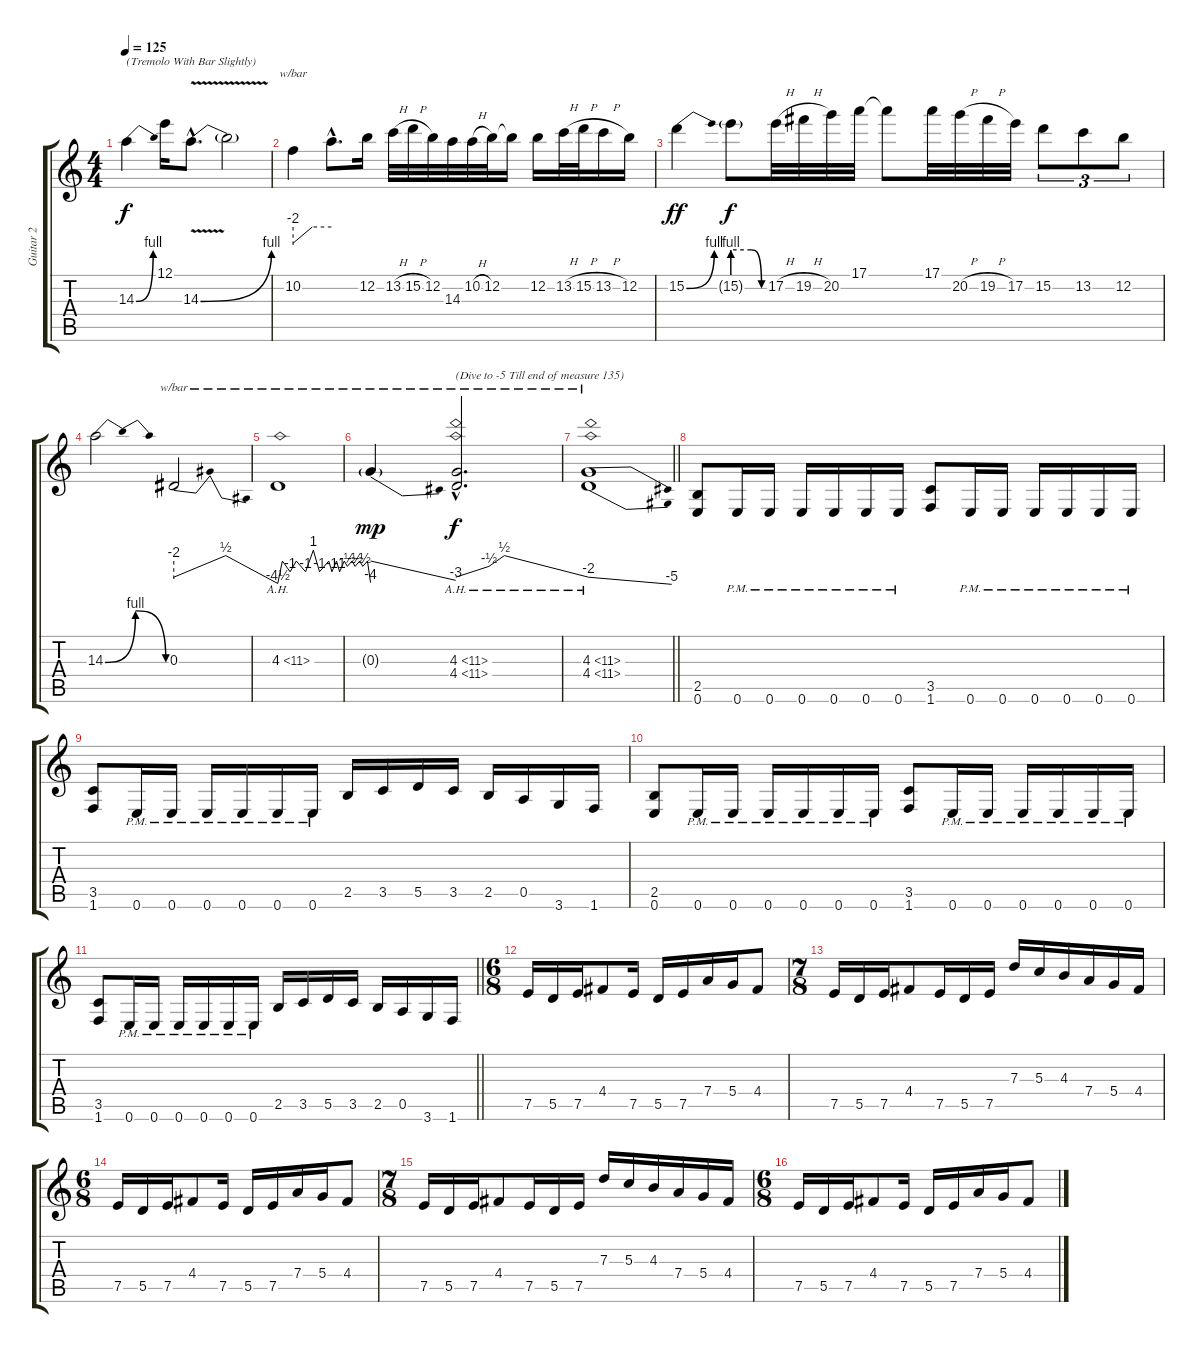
\track ("Guitar 2" "Guitar 2") {instrument distortionguitar}
\staff {score tabs}
\tuning (E4 B3 G3 D3 A2 E2) {hide}
\ts (4 4)
\tempo 125
\clef g2
\ks c
14.3{be (bend 0 0 60 4)}.4{txt "(Tremolo With Bar Slightly)" dy f} 12.1.16 14.3{be (bend 0 0 60 4) v hac}.8{d} 14.3{t}.2 |
10.2.4{tbe (custom default 0 -8 30 0 60 0)} 10.2{hac t}.8{d} 12.2.16 13.2{h}.32 15.2{h}.32 12.2.32 14.3.32 10.2{h}.32 12.2.32 12.2{t}.16 12.2.16 13.2{h}.32 15.2{h}.32 13.2{h}.16 12.2.16 |
15.2{be (bend 0 0 60 4)}.4{dy ff} 15.2{be (custom 0 4 35 4 55 0 60 0) g}.8{dy f} 17.2{h}.32 19.2{h}.32 20.2.32 17.1.32 17.1{t}.8 17.1.32 20.2{h}.32 19.2{h}.32 17.2.32 15.2.8{tu (3 2)} 13.2.8{tu (3 2)} 12.2.8{tu (3 2)} |
14.3{be (bendrelease 0 0 25 4 47 4 60 0)}.2 0.3.2{tbe (dip default 0 -8 8 2 60 -18)} |
4.3{ah 7}.1{tbe (custom default 0 -18 3 0 8 -4 12 0 18 -4 23 4 27 -4 33 0 35 -4 38 0 40 -4 43 0 45 -2 48 0 50 -2 53 0 55 -2 58 0 60 -16)} |
0.3{g}.4{tbe (dive default 0 0 60 -12) dy mp} (4.3{ah 7 hac} 4.4{ah 7 hac}).2{d tbe (custom default 0 -8 15 -2 22 2 60 -8) txt "(Dive to -5 Till end of measure 135)" dy f} |
\barLineRight lightlight
(4.3{ah 7} 4.4{ah 7}).1{tbe (dive default 0 -8 60 -20)} |
(2.5 0.6).8{volume 15} 0.6{pm}.16 0.6{pm}.16 0.6{pm}.16 0.6{pm}.16 0.6{pm}.16 0.6{pm}.16 (3.5 1.6).8 0.6{pm}.16 0.6{pm}.16 0.6{pm}.16 0.6{pm}.16 0.6{pm}.16 0.6{pm}.16 |
(3.5 1.6).8 0.6{pm}.16 0.6{pm}.16 0.6{pm}.16 0.6{pm}.16 0.6{pm}.16 0.6{pm}.16 2.5.16 3.5.16 5.5.16 3.5.16 2.5.16 0.5.16 3.6.16 1.6.16 |
(2.5 0.6).8 0.6{pm}.16 0.6{pm}.16 0.6{pm}.16 0.6{pm}.16 0.6{pm}.16 0.6{pm}.16 (3.5 1.6).8 0.6{pm}.16 0.6{pm}.16 0.6{pm}.16 0.6{pm}.16 0.6{pm}.16 0.6{pm}.16 |
\barLineRight lightlight
(3.5 1.6).8 0.6{pm}.16 0.6{pm}.16 0.6{pm}.16 0.6{pm}.16 0.6{pm}.16 0.6{pm}.16 2.5.16 3.5.16 5.5.16 3.5.16 2.5.16 0.5.16 3.6.16 1.6.16 |
\ts (6 8)
7.5.16 5.5.16 7.5.16 4.4.8 7.5.16 5.5.16 7.5.16 7.4.16 5.4.16 4.4.8 |
\ts (7 8)
7.5.16 5.5.16 7.5.16 4.4.8 7.5.16 5.5.16 7.5.16 7.3.16 5.3.16 4.3.16 7.4.16 5.4.16 4.4.16 |
\ts (6 8)
7.5.16 5.5.16 7.5.16 4.4.8 7.5.16 5.5.16 7.5.16 7.4.16 5.4.16 4.4.8 |
\ts (7 8)
7.5.16 5.5.16 7.5.16 4.4.8 7.5.16 5.5.16 7.5.16 7.3.16 5.3.16 4.3.16 7.4.16 5.4.16 4.4.16 |
\ts (6 8)
7.5.16 5.5.16 7.5.16 4.4.8 7.5.16 5.5.16 7.5.16 7.4.16 5.4.16 4.4.8
